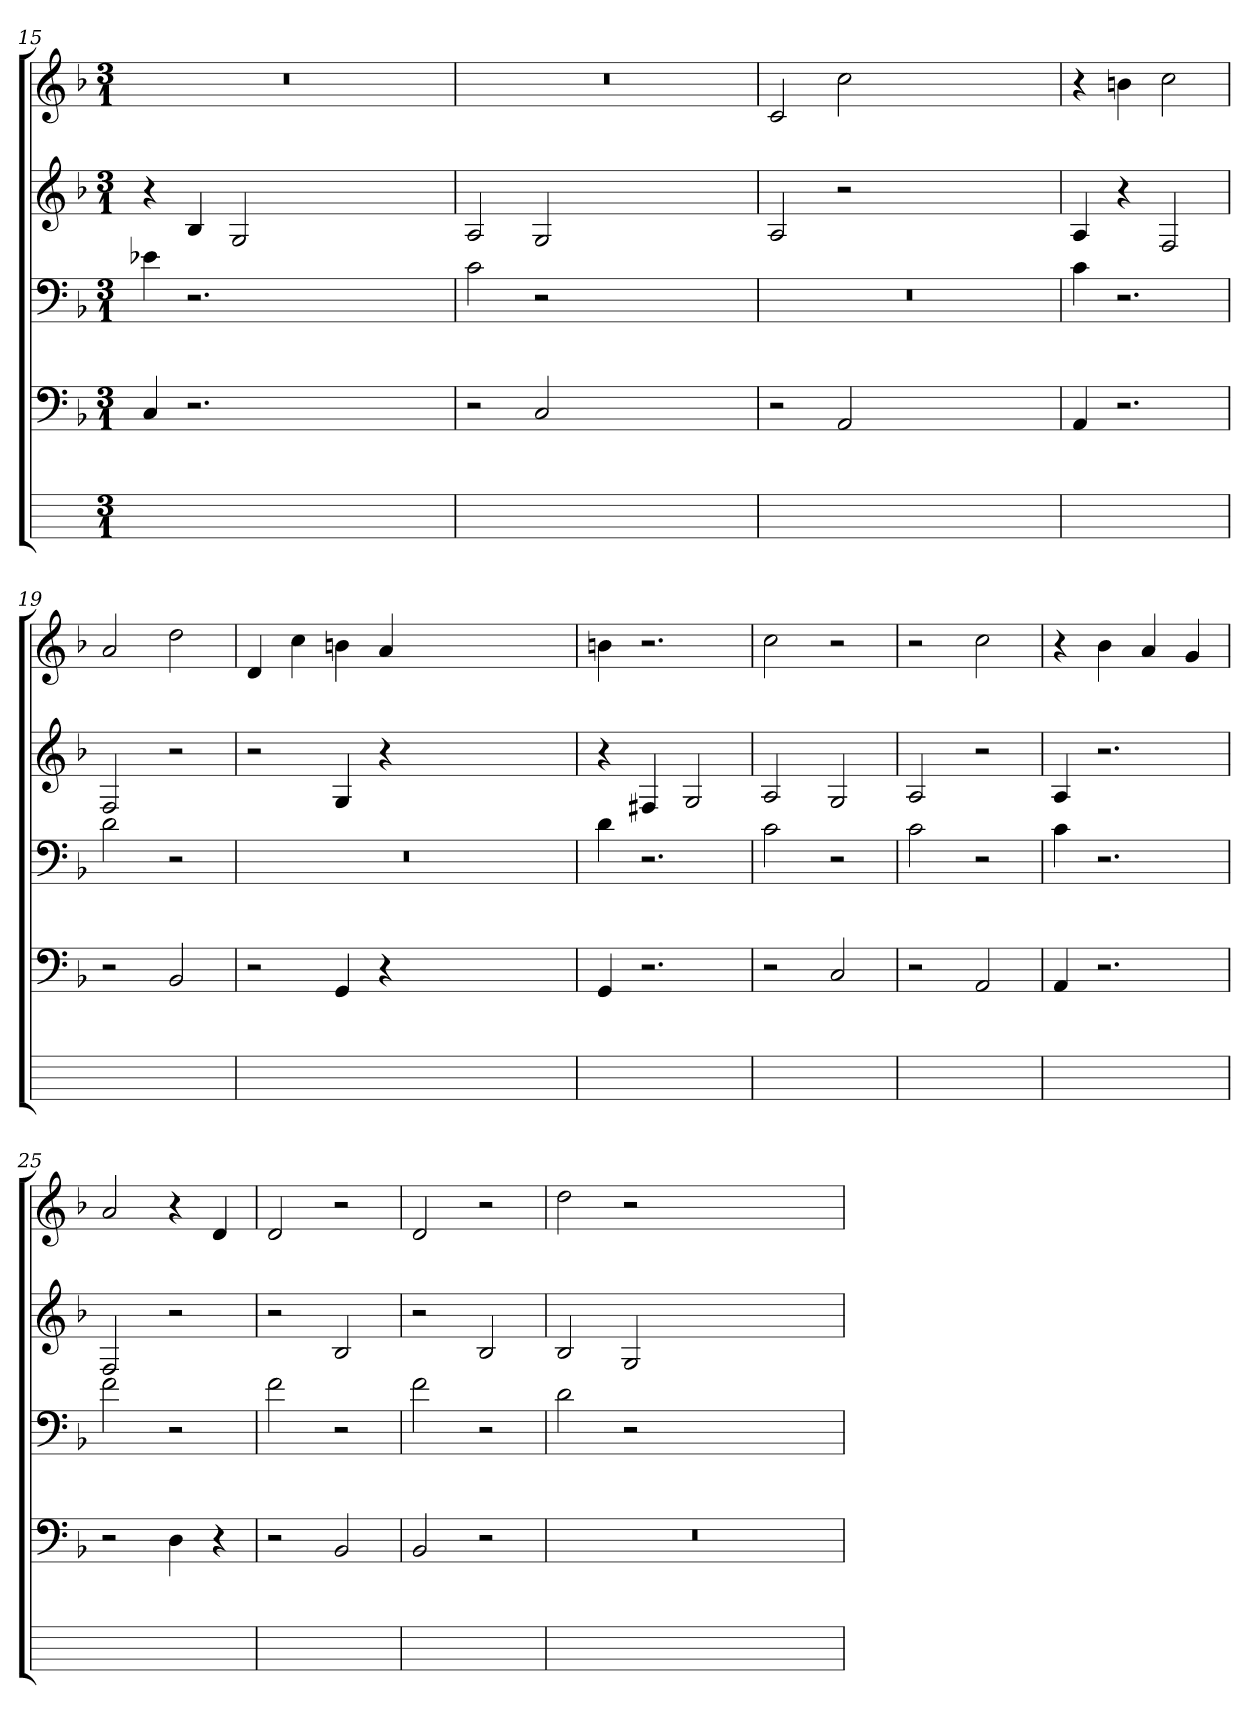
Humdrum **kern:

**kern	**kern	**kern	**kern	**kern
*part5	*part4	*part3	*part2	*part1
*staff5	*staff4	*staff3	*staff2	*staff1
*	*clefF4	*clefF4	*clefG2	*clefG2
*	*k[b-]	*k[b-]	*k[b-]	*k[b-]
*	*F:	*F:	*F:	*F:
*M3/1	*M3/1	*M3/1	*M3/1	*M3/1
=15	=15	=15	=15	=15
0.ryy	4C	4e-Xi	4r	0.r
.	2.r	2.r	4B-	.
.	.	.	2G	.
.	0ryy	0ryy	0ryy	.
=16	=16	=16	=16	=16
0.ryy	2r	2c	2A	0.r
.	2C	2r	2G	.
.	0ryy	0ryy	0ryy	.
=17	=17	=17	=17	=17
0.ryy	2r	0.r	2A	2c
.	2AA	.	2r	2cc
.	0ryy	.	0ryy	0ryy
=18	=18	=18	=18	=18
1ryy	4AA	4ci	4Ai	4r
.	2.r	2.r	4r	4bnj
.	.	.	2F	2cc
=19	=19	=19	=19	=19
1ryy	2r	2d	2F	2a
.	2BB-	2r	2r	2dd
=20	=20	=20	=20	=20
0.ryy	2r	0.r	2r	4dZ
.	.	.	.	4cc
.	4GG	.	4G	4bnj
.	4r	.	4r	4a
.	0ryy	.	0ryy	0ryy
=21	=21	=21	=21	=21
1ryy	4GG	4di	4r	4bnj
.	2.r	2.r	4F#Xj	2.r
.	.	.	2G	.
=22	=22	=22	=22	=22
1ryy	2r	2c	2A	2cc
.	2C	2r	2G	2r
=23	=23	=23	=23	=23
1ryy	2r	2ci	2A	2r
.	2AA	2r	2r	2cc
=24	=24	=24	=24	=24
1ryy	4AA	4ci	4Ai	4r
.	2.r	2.r	2.r	4b-
.	.	.	.	4a
.	.	.	.	4g
=25	=25	=25	=25	=25
1ryy	2r	2f	2F	2a
.	4D	2r	2r	4r
.	4r	.	.	4d
=26	=26	=26	=26	=26
1ryy	2r	2fi	2r	2d
.	2BB-	2r	2B-	2r
=27	=27	=27	=27	=27
1ryy	2BB-	2fi	2r	2di
.	2r	2r	2B-	2r
=28	=28	=28	=28	=28
0.ryy	0.r	2d	2B-	2dd
.	.	2r	2G	2r
.	.	0ryy	0ryy	0ryy
=	=	=	=	=
*-	*-	*-	*-	*-
